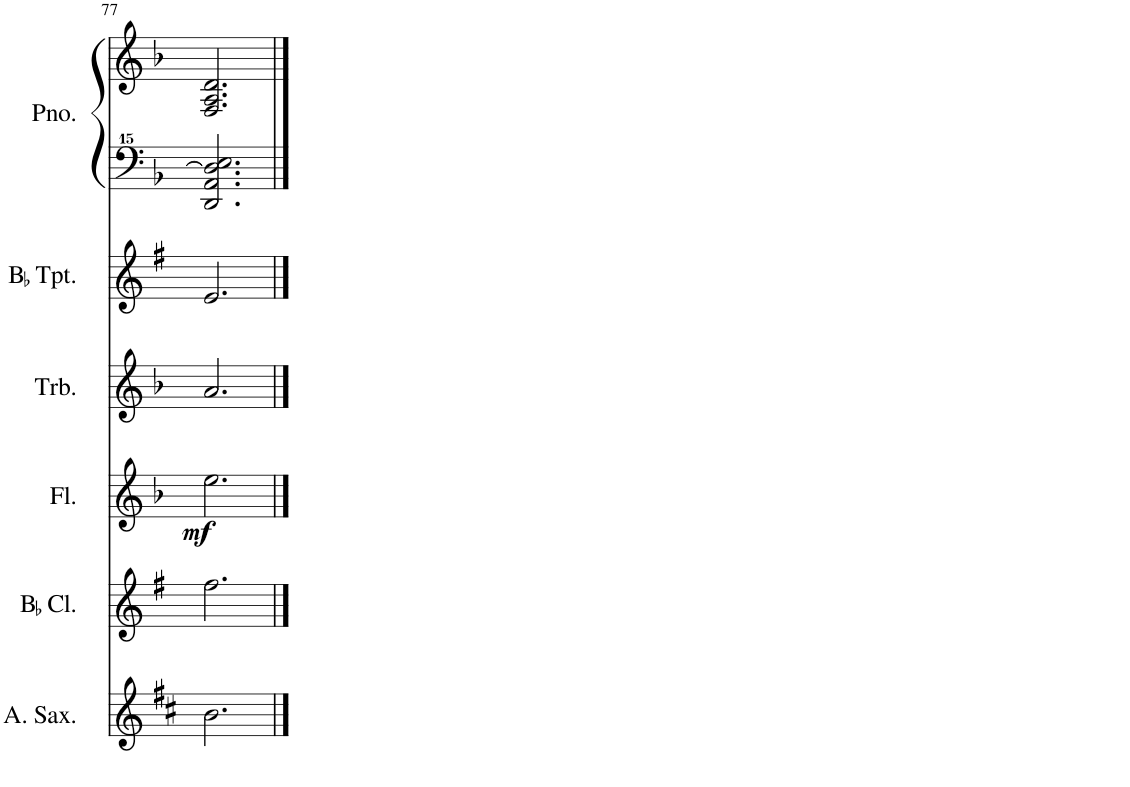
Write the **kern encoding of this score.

**kern	**kern	**kern	**dynam	**kern	**kern	**kern	**kern
*part6	*part5	*part4	*part4	*part3	*part2	*part1	*part1
*staff7	*staff6	*staff5	*staff5	*staff4	*staff3	*staff2	*staff1
*I"Alto Saxophone	*I"BaccidentalFlat Clarinet	*I"Flute	*	*I"Trombone	*I"BaccidentalFlat Trumpet	*I"Piano	*
*I'A. Sax.	*I'BaccidentalFlat Cl.	*I'Fl.	*	*I'Trb.	*I'BaccidentalFlat Tpt.	*I'Pno.	*
!!LO:PB:g=z
*clefG2	*clefG2	*clefG2	*	*clefG2	*clefG2	*clefF^^4	*clefG2
*Trd5c9	*Trd1c2	*	*	*	*Trd1c2	*	*
*k[f#c#]	*k[f#]	*k[b-]	*	*k[b-]	*k[f#]	*k[b-]	*k[b-]
*M3/4	*M3/4	*M3/4	*	*M3/4	*M3/4	*M3/4	*M3/4
=77	=77	=77	=77	=77	=77	=77	=77
!	!	!	!LO:DY:b	!	!	!	!
2.b\	2.ff#\	2.ee\	mf	2.a/	2.e/	2.d/ 2.a/ 2.dd/] 2.ee/	2.F/ 2.A/ 2.d/
==	==	==	==	==	==	==	==
*-	*-	*-	*-	*-	*-	*-	*-
